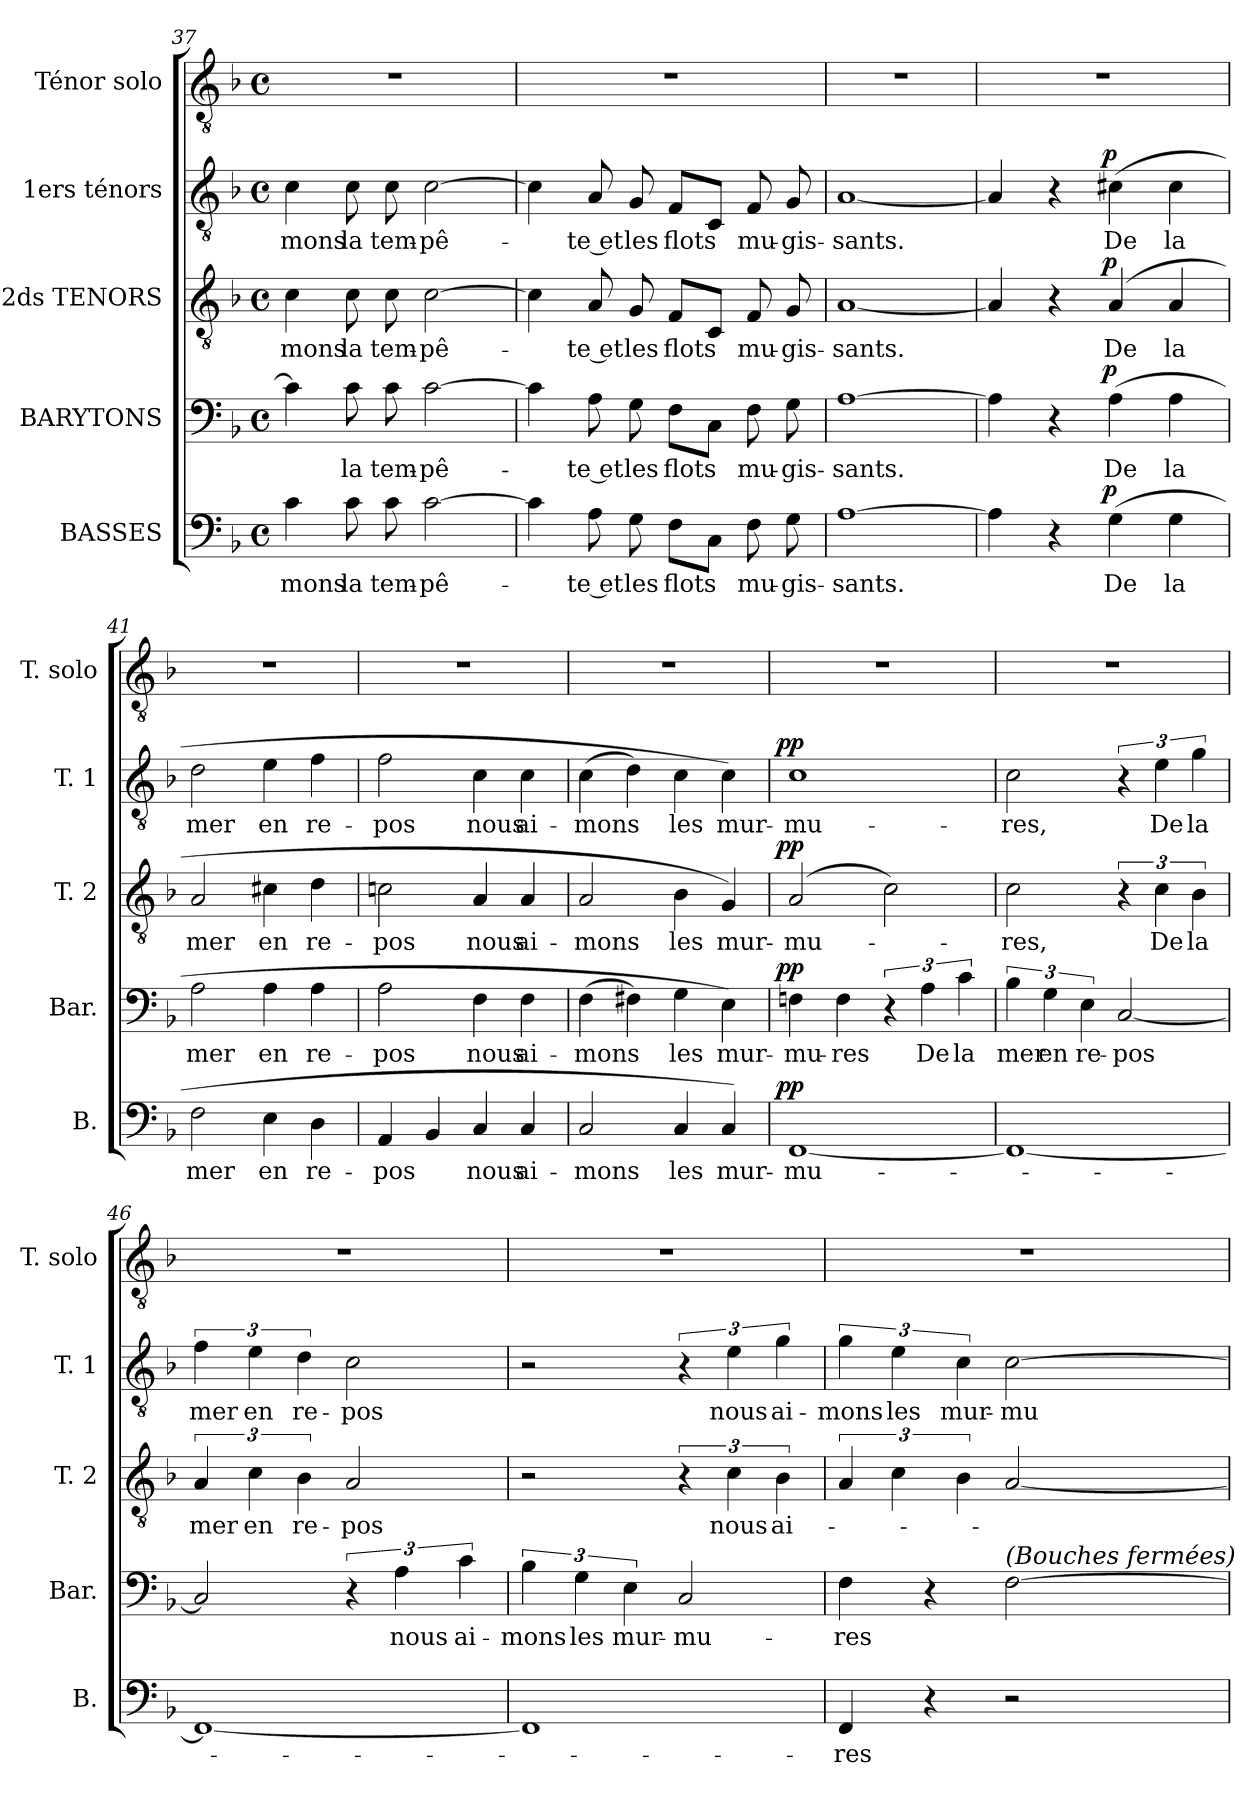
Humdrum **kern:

**kern	**text	**dynam	**kern	**text	**dynam	**kern	**text	**dynam	**kern	**text	**dynam	**kern
*part5	*part5	*part5	*part4	*part4	*part4	*part3	*part3	*part3	*part2	*part2	*part2	*part1
*staff5	*staff5	*staff5	*staff4	*staff4	*staff4	*staff3	*staff3	*staff3	*staff2	*staff2	*staff2	*staff1
*I"BASSES	*	*	*I"BARYTONS	*	*	*I"2ds TENORS	*	*	*I"1ers ténors	*	*	*I"Ténor solo
*I'B.	*	*	*I'Bar.	*	*	*I'T. 2	*	*	*I'T. 1	*	*	*I'T. solo
*clefF4	*	*	*clefF4	*	*	*clefGv2	*	*	*clefGv2	*	*	*clefGv2
*k[b-]	*	*	*k[b-]	*	*	*k[b-]	*	*	*k[b-]	*	*	*k[b-]
*F:	*	*	*F:	*	*	*F:	*	*	*F:	*	*	*F:
*M4/4	*	*	*M4/4	*	*	*M4/4	*	*	*M4/4	*	*	*M4/4
*met(c)	*	*	*met(c)	*	*	*met(c)	*	*	*met(c)	*	*	*met(c)
=37	=37	=37	=37	=37	=37	=37	=37	=37	=37	=37	=37	=37
4c\	-mons	.	4c\]	.	.	4c\	-mons	.	4c\	-mons	.	1r
8c\	la	.	8c\	la	.	8c\	la	.	8c\	la	.	.
8c\	tem-	.	8c\	tem-	.	8c\	tem-	.	8c\	tem-	.	.
[2c\	-pê-	.	[2c\	-pê-	.	[2c\	-pê-	.	[2c\	-pê-	.	.
=38	=38	=38	=38	=38	=38	=38	=38	=38	=38	=38	=38	=38
4c\]	.	.	4c\]	.	.	4c\]	.	.	4c\]	.	.	1r
8A\	-te et	.	8A\	-te et	.	8A/	-te et	.	8A/	-te et	.	.
8G\	les	.	8G\	les	.	8G/	les	.	8G/	les	.	.
8F\L	flots	.	8F\L	flots	.	8F/L	flots	.	8F/L	flots	.	.
8C\J	.	.	8C\J	.	.	8C/J	.	.	8C/J	.	.	.
8F\	mu-	.	8F\	mu-	.	8F/	mu-	.	8F/	mu-	.	.
8G\	-gis-	.	8G\	-gis-	.	8G/	-gis-	.	8G/	-gis-	.	.
!!LO:LB:g=z
=39	=39	=39	=39	=39	=39	=39	=39	=39	=39	=39	=39	=39
[1A	-sants.	.	[1A	-sants.	.	[1A	-sants.	.	[1A	-sants.	.	1r
=40	=40	=40	=40	=40	=40	=40	=40	=40	=40	=40	=40	=40
4A\]	.	.	4A\]	.	.	4A/]	.	.	4A/]	.	.	1r
4r	.	.	4r	.	.	4r	.	.	4r	.	.	.
!	!	!LO:DY:b:cj	!	!	!LO:DY:b:cj	!	!	!LO:DY:b:cj	!	!	!LO:DY:b:cj	!
(>4G\	De	p	(>4A\	De	p	(>4A/	De	p	(>4c#X\	De	p	.
4G\	la	.	4A\	la	.	4A/	la	.	4c#\	la	.	.
=41	=41	=41	=41	=41	=41	=41	=41	=41	=41	=41	=41	=41
2F\	mer	.	2A\	mer	.	2A/	mer	.	2d\	mer	.	1r
4E\	en	.	4A\	en	.	4c#X\	en	.	4e\	en	.	.
4D\	re-	.	4A\	re-	.	4d\	re-	.	4f\	re-	.	.
=42	=42	=42	=42	=42	=42	=42	=42	=42	=42	=42	=42	=42
4AA/	-pos	.	2A\	-pos	.	2cn\	-pos	.	2f\	-pos	.	1r
4BB-/	.	.	.	.	.	.	.	.	.	.	.	.
4C/	nous	.	4F\	nous	.	4A/	nous	.	4c\	nous	.	.
4C/	ai-	.	4F\	ai-	.	4A/	ai-	.	4c\	ai-	.	.
=43	=43	=43	=43	=43	=43	=43	=43	=43	=43	=43	=43	=43
2C/	-mons	.	(>4F\	-mons	.	2A/	-mons	.	(>4c\	-mons	.	1r
.	.	.	4F#X\)	.	.	.	.	.	4d\)	.	.	.
4C/	les	.	4G\	les	.	4B-\	les	.	4c\	les	.	.
4C/)	mur-	.	4E\)	mur-	.	4G/)	mur-	.	4c\)	mur-	.	.
!!LO:PB:g=z
=44	=44	=44	=44	=44	=44	=44	=44	=44	=44	=44	=44	=44
!	!	!LO:DY:b:cj	!	!	!LO:DY:b:cj	!	!	!LO:DY:b:cj	!	!	!LO:DY:b:cj	!
[1FF	-mu-	pp	4Fn\	-mu-	pp	(>2A/	-mu-	pp	1c	-mu-	pp	1r
.	.	.	4F\	-res	.	.	.	.	.	.	.	.
.	.	.	6r	.	.	2c\)	.	.	.	.	.	.
.	.	.	6A\	De	.	.	.	.	.	.	.	.
.	.	.	6c\	la	.	.	.	.	.	.	.	.
=45	=45	=45	=45	=45	=45	=45	=45	=45	=45	=45	=45	=45
1FF_	.	.	6B-\	mer	.	2c\	-res,	.	2c\	-res,	.	1r
.	.	.	6G\	en	.	.	.	.	.	.	.	.
.	.	.	6E\	re-	.	.	.	.	.	.	.	.
.	.	.	[2C/	-pos	.	6r	.	.	6r	.	.	.
.	.	.	.	.	.	6c\	De	.	6e\	De	.	.
.	.	.	.	.	.	6B-\	la	.	6g\	la	.	.
=46	=46	=46	=46	=46	=46	=46	=46	=46	=46	=46	=46	=46
1FF_	.	.	2C/]	.	.	6A/	mer	.	6f\	mer	.	1r
.	.	.	.	.	.	6c\	en	.	6e\	en	.	.
.	.	.	.	.	.	6B-\	re-	.	6d\	re-	.	.
.	.	.	6r	.	.	2A/	-pos	.	2c\	-pos	.	.
.	.	.	6A\	nous	.	.	.	.	.	.	.	.
.	.	.	6c\	ai-	.	.	.	.	.	.	.	.
=47	=47	=47	=47	=47	=47	=47	=47	=47	=47	=47	=47	=47
1FF]	.	.	6B-\	-mons	.	2r	.	.	2r	.	.	1r
.	.	.	6G\	les	.	.	.	.	.	.	.	.
.	.	.	6E\	mur-	.	.	.	.	.	.	.	.
.	.	.	2C/	-mu-	.	6r	.	.	6r	.	.	.
.	.	.	.	.	.	6c\	nous	.	6e\	nous	.	.
.	.	.	.	.	.	6B-\	ai-	.	6g\	ai-	.	.
!!LO:LB:g=z
=48	=48	=48	=48	=48	=48	=48	=48	=48	=48	=48	=48	=48
4FF/	-res	.	4F\	-res	.	6A/	.	.	6g\	-mons	.	1r
.	.	.	.	.	.	6c\	.	.	6e\	les	.	.
4r	.	.	4r	.	.	.	.	.	.	.	.	.
.	.	.	.	.	.	6B-\	.	.	6c\	mur-	.	.
!	!	!	!LO:TX:a:i:t=(Bouches fermées)	!	!	!	!	!	!	!	!	!
2r	.	.	[2F\	.	.	[2A/	.	.	[2c\	-mu-	.	.
=	=	=	=	=	=	=	=	=	=	=	=	=
*-	*-	*-	*-	*-	*-	*-	*-	*-	*-	*-	*-	*-
